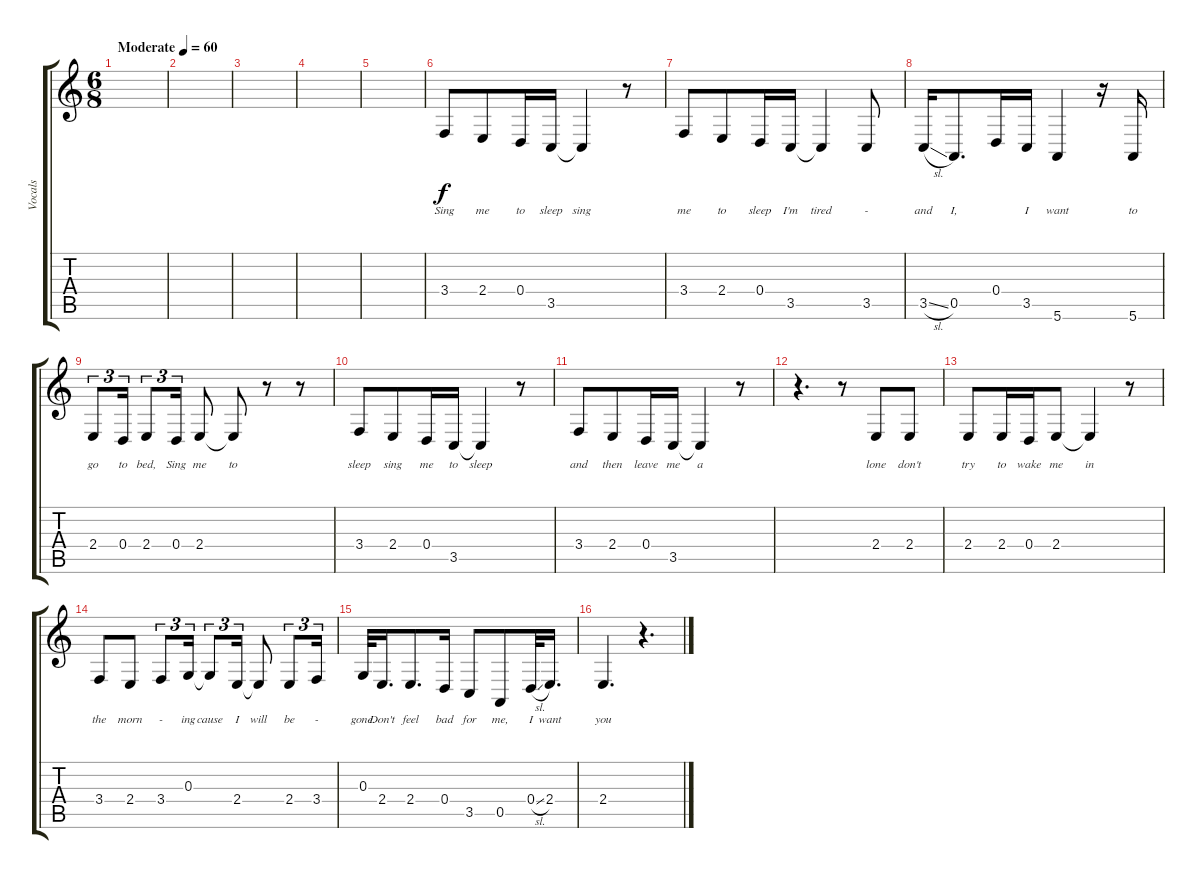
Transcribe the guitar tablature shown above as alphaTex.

\track ("Vocals" "Vocals") {instrument flute}
\staff {score tabs}
\tuning (E4 B3 G3 D3 A2 E2) {hide}
\ts (6 8)
\tempo (60 "Moderate")
\clef g2
\ks c
|
|
|
|
|
3.4.8{lyrics (0 "Sing") lyrics (1 "") lyrics (2 "") lyrics (3 "") lyrics (4 "")} 2.4.8{lyrics (0 "me") lyrics (1 "") lyrics (2 "") lyrics (3 "") lyrics (4 "")} 0.4.16{lyrics (0 "to") lyrics (1 "") lyrics (2 "") lyrics (3 "") lyrics (4 "")} 3.5.16{lyrics (0 "sleep") lyrics (1 "") lyrics (2 "") lyrics (3 "") lyrics (4 "")} 3.5{t}.4{lyrics (0 "sing") lyrics (1 "") lyrics (2 "") lyrics (3 "") lyrics (4 "")} r.8 |
3.4.8{lyrics (0 "me") lyrics (1 "") lyrics (2 "") lyrics (3 "") lyrics (4 "")} 2.4.8{lyrics (0 "to") lyrics (1 "") lyrics (2 "") lyrics (3 "") lyrics (4 "")} 0.4.16{lyrics (0 "sleep") lyrics (1 "") lyrics (2 "") lyrics (3 "") lyrics (4 "")} 3.5.16{lyrics (0 "I'm") lyrics (1 "") lyrics (2 "") lyrics (3 "") lyrics (4 "")} 3.5{t}.4{lyrics (0 "tired") lyrics (1 "") lyrics (2 "") lyrics (3 "") lyrics (4 "")} 3.5.8{lyrics (0 "-") lyrics (1 "") lyrics (2 "") lyrics (3 "") lyrics (4 "")} |
3.5{sl}.16{lyrics (0 "and") lyrics (1 "") lyrics (2 "") lyrics (3 "") lyrics (4 "")} 0.5.8{d lyrics (0 "I,") lyrics (1 "") lyrics (2 "") lyrics (3 "") lyrics (4 "")} 0.4.16{lyrics (0 "") lyrics (1 "") lyrics (2 "") lyrics (3 "") lyrics (4 "")} 3.5.16{lyrics (0 "I") lyrics (1 "") lyrics (2 "") lyrics (3 "") lyrics (4 "")} 5.6.4{lyrics (0 "want") lyrics (1 "") lyrics (2 "") lyrics (3 "") lyrics (4 "")} r.16 5.6.16{lyrics (0 "to") lyrics (1 "") lyrics (2 "") lyrics (3 "") lyrics (4 "")} |
2.4.8{tu (3 2) lyrics (0 "go") lyrics (1 "") lyrics (2 "") lyrics (3 "") lyrics (4 "")} 0.4.16{tu (3 2) lyrics (0 "to") lyrics (1 "") lyrics (2 "") lyrics (3 "") lyrics (4 "")} 2.4.8{tu (3 2) lyrics (0 "bed,") lyrics (1 "") lyrics (2 "") lyrics (3 "") lyrics (4 "")} 0.4.16{tu (3 2) lyrics (0 "Sing") lyrics (1 "") lyrics (2 "") lyrics (3 "") lyrics (4 "")} 2.4.8{lyrics (0 "me") lyrics (1 "") lyrics (2 "") lyrics (3 "") lyrics (4 "")} 2.4{t}.8{lyrics (0 "to") lyrics (1 "") lyrics (2 "") lyrics (3 "") lyrics (4 "")} r.8 r.8 |
3.4.8{lyrics (0 "sleep") lyrics (1 "") lyrics (2 "") lyrics (3 "") lyrics (4 "")} 2.4.8{lyrics (0 "sing") lyrics (1 "") lyrics (2 "") lyrics (3 "") lyrics (4 "")} 0.4.16{lyrics (0 "me") lyrics (1 "") lyrics (2 "") lyrics (3 "") lyrics (4 "")} 3.5.16{lyrics (0 "to") lyrics (1 "") lyrics (2 "") lyrics (3 "") lyrics (4 "")} 3.5{t}.4{lyrics (0 "sleep") lyrics (1 "") lyrics (2 "") lyrics (3 "") lyrics (4 "")} r.8 |
3.4.8{lyrics (0 "and") lyrics (1 "") lyrics (2 "") lyrics (3 "") lyrics (4 "")} 2.4.8{lyrics (0 "then") lyrics (1 "") lyrics (2 "") lyrics (3 "") lyrics (4 "")} 0.4.16{lyrics (0 "leave") lyrics (1 "") lyrics (2 "") lyrics (3 "") lyrics (4 "")} 3.5.16{lyrics (0 "me") lyrics (1 "") lyrics (2 "") lyrics (3 "") lyrics (4 "")} 3.5{t}.4{lyrics (0 "a") lyrics (1 "") lyrics (2 "") lyrics (3 "") lyrics (4 "")} r.8 |
r.4{d} r.8 2.4.8{lyrics (0 "lone") lyrics (1 "") lyrics (2 "") lyrics (3 "") lyrics (4 "")} 2.4.8{lyrics (0 "don't") lyrics (1 "") lyrics (2 "") lyrics (3 "") lyrics (4 "")} |
2.4.8{lyrics (0 "try") lyrics (1 "") lyrics (2 "") lyrics (3 "") lyrics (4 "")} 2.4.16{lyrics (0 "to") lyrics (1 "") lyrics (2 "") lyrics (3 "") lyrics (4 "")} 0.4.16{lyrics (0 "wake") lyrics (1 "") lyrics (2 "") lyrics (3 "") lyrics (4 "")} 2.4.8{lyrics (0 "me") lyrics (1 "") lyrics (2 "") lyrics (3 "") lyrics (4 "")} 2.4{t}.4{lyrics (0 "in") lyrics (1 "") lyrics (2 "") lyrics (3 "") lyrics (4 "")} r.8 |
3.4.8{lyrics (0 "the") lyrics (1 "") lyrics (2 "") lyrics (3 "") lyrics (4 "")} 2.4.8{lyrics (0 "morn") lyrics (1 "") lyrics (2 "") lyrics (3 "") lyrics (4 "")} 3.4.8{tu (3 2) lyrics (0 "-") lyrics (1 "") lyrics (2 "") lyrics (3 "") lyrics (4 "")} 0.3.16{tu (3 2) lyrics (0 "ing") lyrics (1 "") lyrics (2 "") lyrics (3 "") lyrics (4 "")} 0.3{t}.8{tu (3 2) lyrics (0 "cause") lyrics (1 "") lyrics (2 "") lyrics (3 "") lyrics (4 "")} 2.4.16{tu (3 2) lyrics (0 "I") lyrics (1 "") lyrics (2 "") lyrics (3 "") lyrics (4 "")} 2.4{t}.8{lyrics (0 "will") lyrics (1 "") lyrics (2 "") lyrics (3 "") lyrics (4 "")} 2.4.8{tu (3 2) lyrics (0 "be") lyrics (1 "") lyrics (2 "") lyrics (3 "") lyrics (4 "")} 3.4.16{tu (3 2) lyrics (0 "-") lyrics (1 "") lyrics (2 "") lyrics (3 "") lyrics (4 "")} |
0.3.32{lyrics (0 "gone.") lyrics (1 "") lyrics (2 "") lyrics (3 "") lyrics (4 "")} 2.4.16{d lyrics (0 "Don't") lyrics (1 "") lyrics (2 "") lyrics (3 "") lyrics (4 "")} 2.4.8{d lyrics (0 "feel") lyrics (1 "") lyrics (2 "") lyrics (3 "") lyrics (4 "")} 0.4.16{lyrics (0 "bad") lyrics (1 "") lyrics (2 "") lyrics (3 "") lyrics (4 "")} 3.5.8{lyrics (0 "for") lyrics (1 "") lyrics (2 "") lyrics (3 "") lyrics (4 "")} 0.5.8{lyrics (0 "me,") lyrics (1 "") lyrics (2 "") lyrics (3 "") lyrics (4 "")} 0.4{sl}.32{lyrics (0 "I") lyrics (1 "") lyrics (2 "") lyrics (3 "") lyrics (4 "")} 2.4.16{d lyrics (0 "want") lyrics (1 "") lyrics (2 "") lyrics (3 "") lyrics (4 "")} |
2.4.4{d lyrics (0 "you") lyrics (1 "") lyrics (2 "") lyrics (3 "") lyrics (4 "")} r.4{d}
